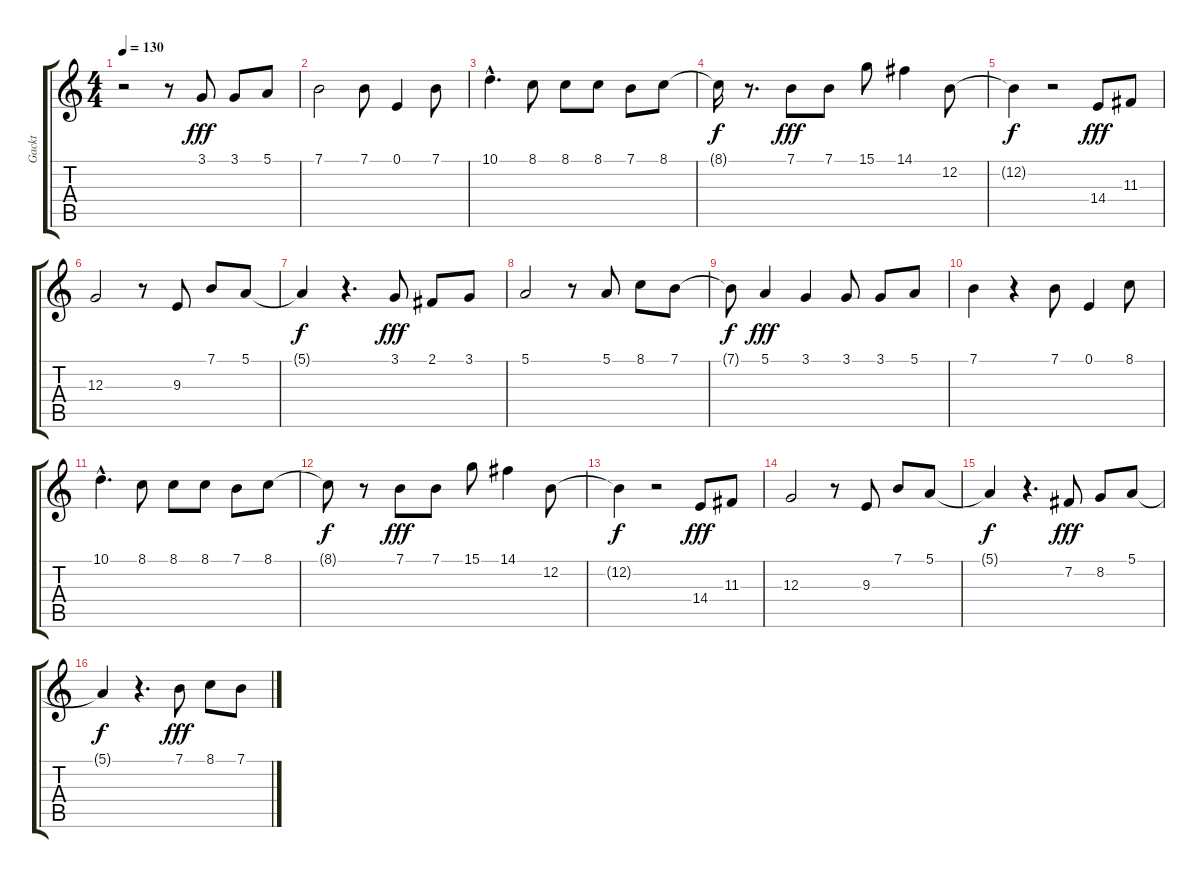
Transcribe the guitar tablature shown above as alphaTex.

\track ("Gackt" "Gackt") {instrument fiddle}
\staff {score tabs}
\tuning (E4 B3 G3 D3 A2 E2) {hide}
\ts (4 4)
\tempo 130
\clef g2
\ks c
r.2{dy f} r.8 3.1.8{dy fff} 3.1.8 5.1.8 |
7.1.2 7.1.8 0.1.4 7.1.8 |
10.1{hac}.4{d} 8.1.8 8.1.8 8.1.8 7.1.8 8.1.8 |
8.1{t}.16{dy f} r.8{d} 7.1.8{dy fff} 7.1.8 15.1.8 14.1.4 12.2.8 |
12.2{t}.4{dy f} r.2 14.4.8{dy fff} 11.3.8 |
12.3.2 r.8 9.3.8 7.1.8 5.1.8 |
5.1{t}.4{dy f} r.4{d} 3.1.8{dy fff} 2.1.8 3.1.8 |
5.1.2 r.8 5.1.8 8.1.8 7.1.8 |
7.1{t}.8{dy f} 5.1.4{dy fff} 3.1.4 3.1.8 3.1.8 5.1.8 |
7.1.4 r.4 7.1.8 0.1.4 8.1.8 |
10.1{hac}.4{d} 8.1.8 8.1.8 8.1.8 7.1.8 8.1.8 |
8.1{t}.8{dy f} r.8 7.1.8{dy fff} 7.1.8 15.1.8 14.1.4 12.2.8 |
12.2{t}.4{dy f} r.2 14.4.8{dy fff} 11.3.8 |
12.3.2 r.8 9.3.8 7.1.8 5.1.8 |
5.1{t}.4{dy f} r.4{d} 7.2.8{dy fff} 8.2.8 5.1.8 |
5.1{t}.4{dy f} r.4{d} 7.1.8{dy fff} 8.1.8 7.1.8
